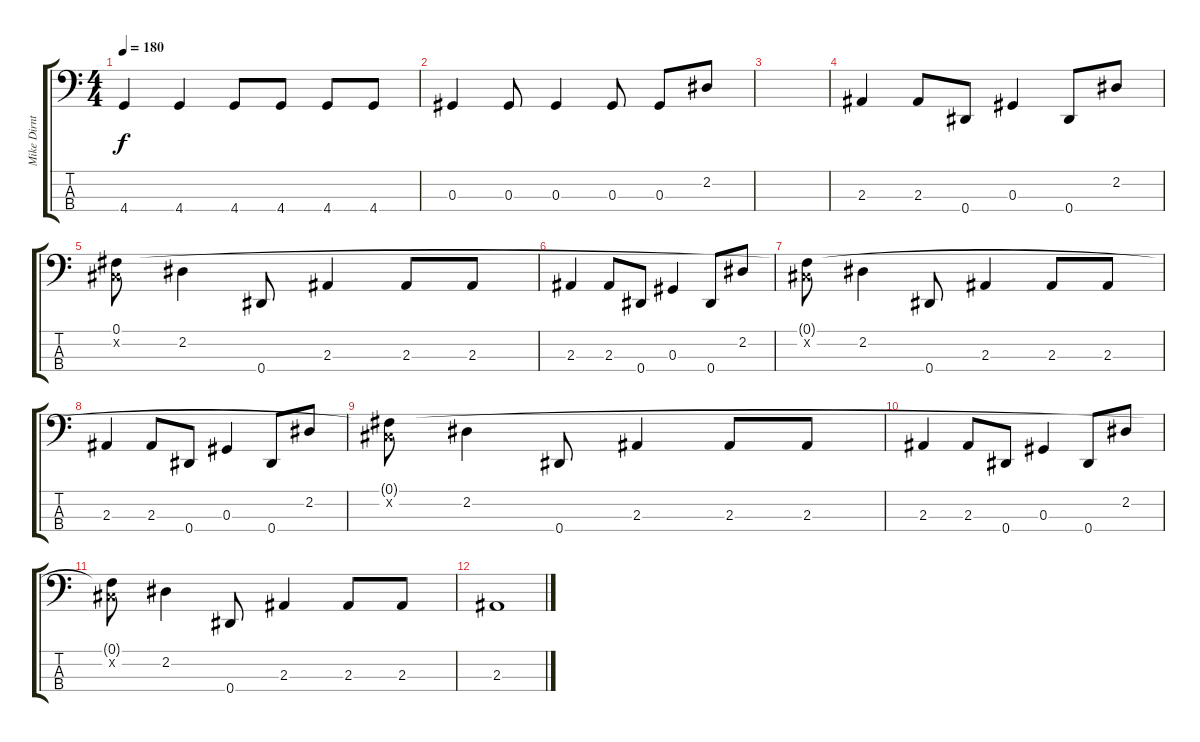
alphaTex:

\track ("Mike Dirnt - Bass" "Mike Dirnt") {instrument electricbasspick}
\staff {score tabs}
\tuning (Gb2 Db2 Ab1 Eb1) {hide}
\ts (4 4)
\tempo 180
\clef f4
\ks c
4.4.4{dy f} 4.4.4 4.4.8 4.4.8 4.4.8 4.4.8 |
0.3.4 0.3.8 0.3.4 0.3.8 0.3.8 2.2.8 |
|
2.3.4 2.3.8 0.4.8 0.3.4 0.4.8 2.2.8 |
(0.1 0.2{x}).8 2.2.4 0.4.8 2.3.4 2.3.8 2.3.8 |
2.3.4 2.3.8 0.4.8 0.3.4 0.4.8 2.2.8 |
(0.1{t} 0.2{x}).8 2.2.4 0.4.8 2.3.4 2.3.8 2.3.8 |
2.3.4 2.3.8 0.4.8 0.3.4 0.4.8 2.2.8 |
(0.1{t} 0.2{x}).8 2.2.4 0.4.8 2.3.4 2.3.8 2.3.8 |
2.3.4 2.3.8 0.4.8 0.3.4 0.4.8 2.2.8 |
(0.1{t} 0.2{x}).8 2.2.4 0.4.8 2.3.4 2.3.8 2.3.8 |
2.3.1
